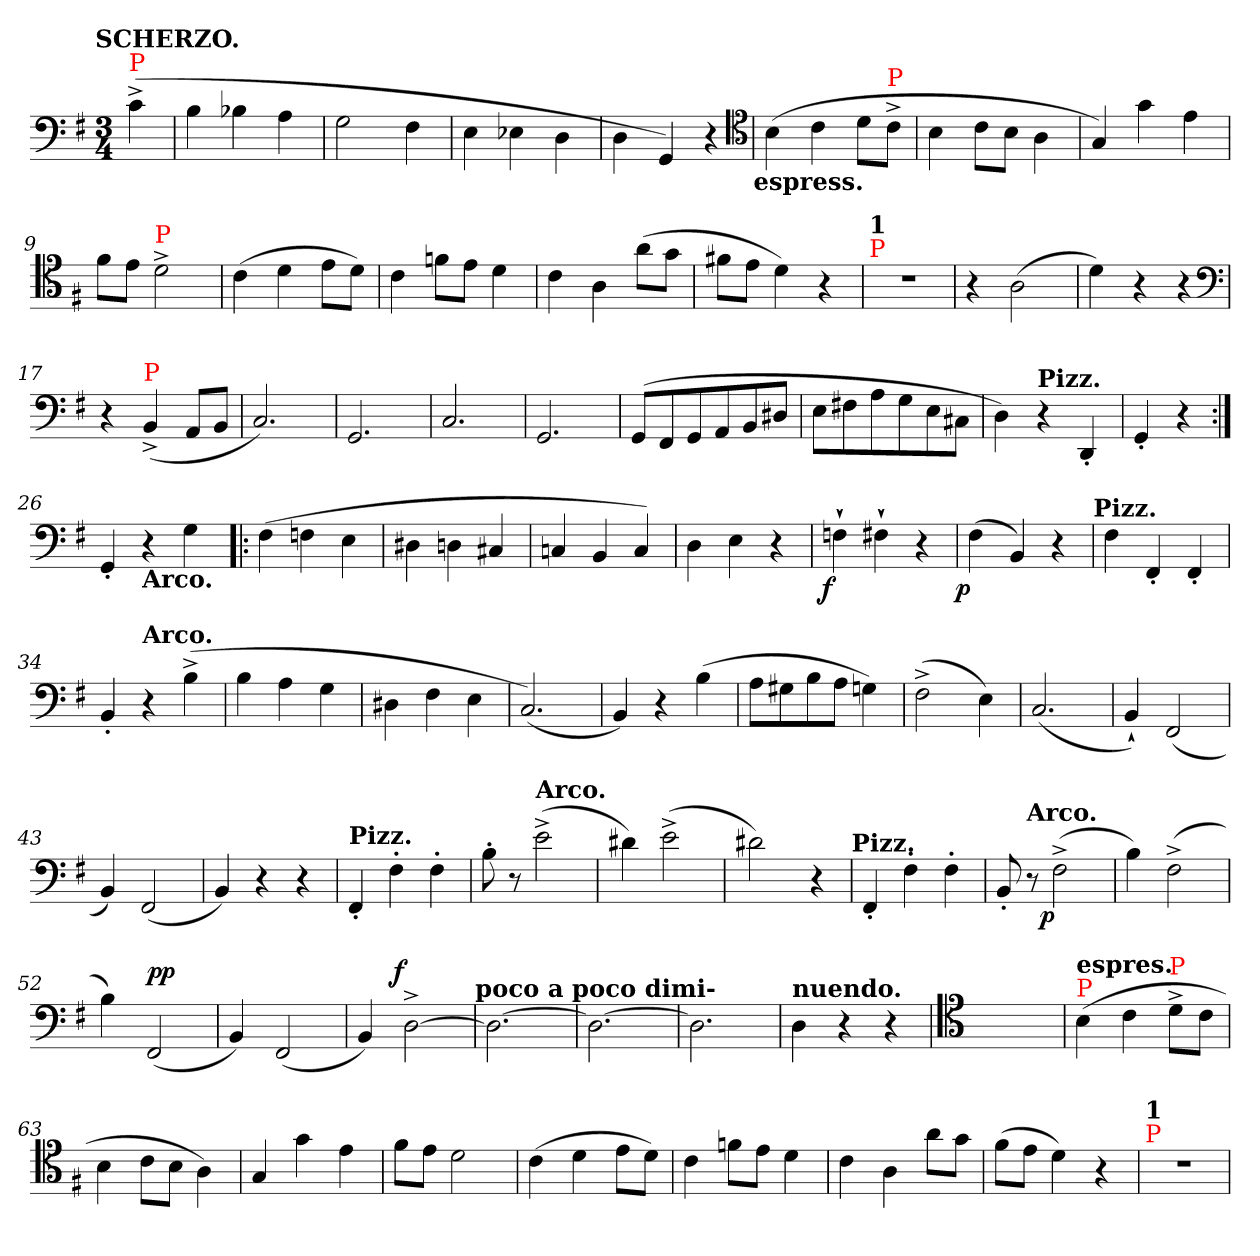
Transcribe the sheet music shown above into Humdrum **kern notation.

**kern	**dynam
*part1	*part1
*staff1	*staff1
*clefF4	*
*k[f#]	*
*G:	*
!!LO:TX:omd:t=SCHERZO.
*M3/4	*
=	=
!LO:TX:a:color=red:t=P	!
(>4c^<	.
=2	=2
4B	.
4B-X	.
4A	.
=3	=3
2G	.
4F#	.
=4	=4
4E	.
4E-X	.
4D	.
=5	=5
4D	.
4GG)	.
4r	.
*clefC4	*
!LO:TX:b:B:t=espress.	!
=6	=6
(>4B	.
4c	.
8dL	.
!LO:TX:a:color=red:t=P	!
8c^<J	.
=7	=7
4B	.
8cL	.
8BJ	.
4A	.
=8	=8
4G)	.
4g	.
4e	.
=9	=9
8f#L	.
8eJ	.
!LO:TX:a:color=red:t=P	!
2d^<	.
=10	=10
(>4c	.
4d	.
8eL	.
8dJ)	.
=11	=11
4c	.
8fnL	.
8eJ	.
4d	.
=12	=12
4c	.
4A	.
(>8aL	.
8gJ	.
=13	=13
8f#XL	.
8eJ	.
4d)	.
4r	.
=14	=14
!LO:TX:a:color=red:t=P	!
!LO:TX:a:B:t=1	!
2.rc	.
=15	=15
4r	.
(>2A	.
=16	=16
4d)	.
4r	.
4r	.
*clefF4	*
=17	=17
4r	.
!LO:TX:a:color=red:t=P	!
(<4BB^<	.
8AAL	.
8BBJ	.
=18	=18
2.C)	.
=19	=19
2.GG	.
=20	=20
2.C	.
=21	=21
2.GG	.
=22	=22
(>8GGL	.
8FF#	.
8GG	.
8AA	.
8BB	.
8D#XJ	.
=23	=23
8EL	.
8F#X	.
8A	.
8G	.
8E	.
8C#XJ	.
=24	=24
4D)	.
!LO:TX:a:B:t=Pizz.	!
4r	.
4DD'<	.
=25	=25
4GG'<	.
4r	.
=26:|!	=26:|!
4GG'	.
!LO:TX:b:B:t=Arco.	!
4r	.
4G	.
=27!|:	=27!|:
(>4F#	.
4Fn	.
4E	.
=28	=28
4D#X	.
4Dn	.
4C#X	.
=29	=29
4Cn	.
4BB	.
4C)	.
=30	=30
4D	.
4E	.
4r	.
=31	=31
!	!LO:DY:rj
4Fn`>	f
4F#X`>	.
4r	.
=32	=32
!	!LO:DY:rj
(>4F#	p
4BB)	.
4r	.
!LO:TX:a:B:t=Pizz.	!
=33	=33
4F#	.
4FF#'<	.
4FF#'<	.
=34	=34
4BB'<	.
!LO:TX:a:B:t=Arco.	!
4r	.
(>4B^<	.
=35	=35
4B	.
4A	.
4G	.
=36	=36
4D#X	.
4F#	.
4E	.
=37	=37
(<2.C)	.
=38	=38
4BB)	.
4r	.
(>4B	.
=39	=39
8AL	.
8G#X	.
8B	.
8AJ	.
4Gn)	.
=40	=40
(>2F#^<	.
4E)	.
=41	=41
(<2.C	.
=42	=42
4BB`<)	.
(<2FF#	.
=43	=43
4BB)	.
(<2FF#	.
=44	=44
4BB)	.
4r	.
4r	.
=45	=45
!LO:TX:a:B:t=Pizz.	!
4FF#'<	.
4F#'>	.
4F#'>	.
=46	=46
8B'>	.
8r	.
!LO:TX:a:B:t=Arco.	!
(>2e^<	.
=47	=47
4d#X)	.
(>2e^<	.
=48	=48
2d#X)	.
4r	.
!LO:TX:a:B:t=Pizz.	!
=49	=49
4FF#'<	.
4F#'>	.
4F#'>	.
=50	=50
8BB'	.
!LO:TX:a:B:t=Arco.	!
8r	.
!	!LO:DY:rj
(>2F#^<	p
=51	=51
4B)	.
(>2F#^>	.
=52	=52
4B)	.
!	!LO:DY:a
(<2FF#	pp
=53	=53
4BB)	.
(<2FF#	.
=54	=54
4BB)	.
!	!LO:DY:a:rj
[2D^>	f
!LO:TX:a:B:t=poco a poco dimi-	!
=55	=55
2.D_	.
=56	=56
2.D_	.
=57	=57
2.D]	.
=58	=58
!LO:TX:a:B:t=nuendo.	!
4D	.
4r	.
4r	.
=59	=59
*clefC4	*
2.ryy	.
=62	=62
!LO:TX:a:color=red:t=P	!
!LO:TX:a:B:t=espres.	!
(>4B	.
4c	.
!LO:TX:a:color=red:t=P	!
8d^<L	.
8cJ	.
=63	=63
4B	.
8cL	.
8BJ	.
4A)	.
=64	=64
4G	.
4g	.
4e	.
=65	=65
8f#L	.
8eJ	.
2d	.
=66	=66
(>4c	.
4d	.
8eL	.
8dJ)	.
=67	=67
4c	.
8fnL	.
8eJ	.
4d	.
=68	=68
4c	.
4A	.
8aL	.
8gJ	.
=69	=69
(>8f#L	.
8eJ	.
4d)	.
4r	.
=70	=70
!LO:TX:a:color=red:t=P	!
!LO:TX:a:B:t=1	!
2.rc	.
=	=
*-	*-
